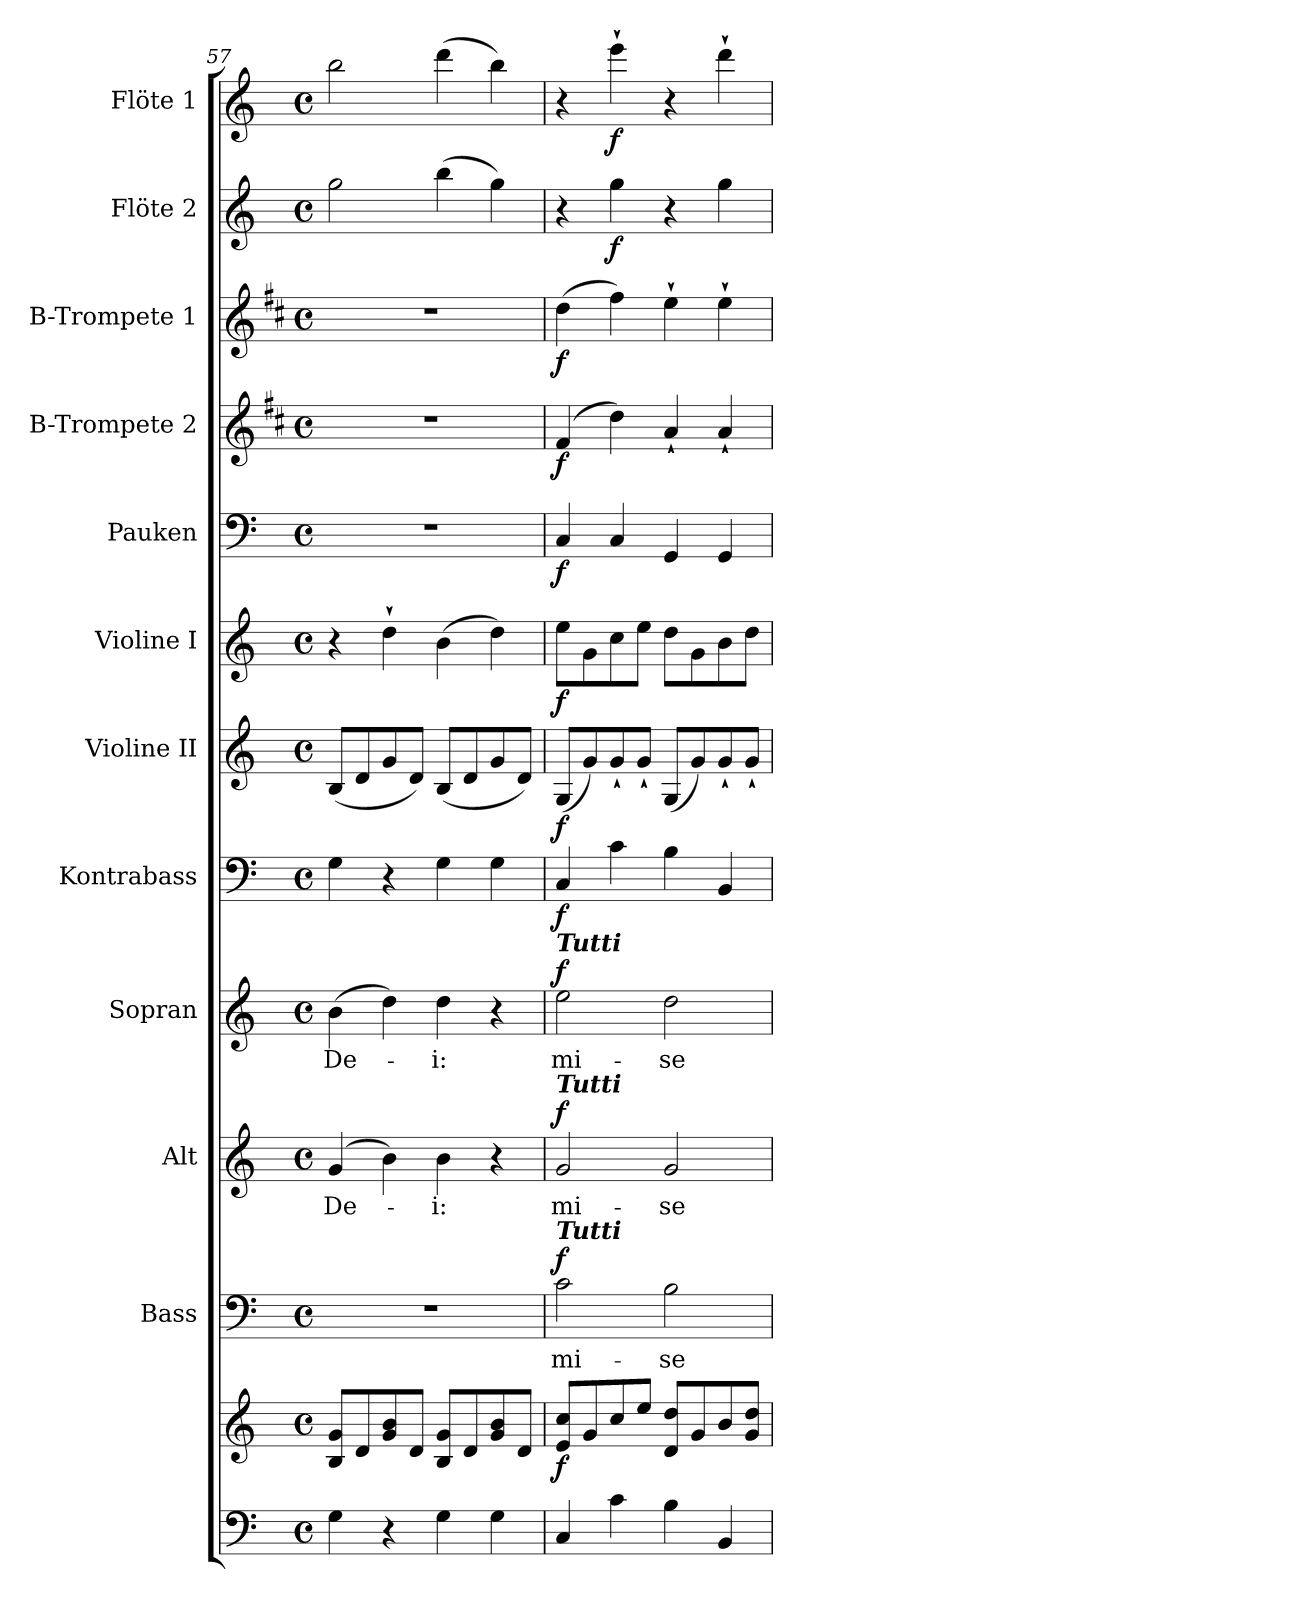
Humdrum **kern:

**kern	**kern	**dynam	**kern	**text	**dynam	**kern	**text	**dynam	**kern	**text	**dynam	**kern	**dynam	**kern	**dynam	**kern	**dynam	**kern	**dynam	**kern	**dynam	**kern	**dynam	**kern	**dynam	**kern	**dynam
*part12	*part12	*part12	*part11	*part11	*part11	*part10	*part10	*part10	*part9	*part9	*part9	*part8	*part8	*part7	*part7	*part6	*part6	*part5	*part5	*part4	*part4	*part3	*part3	*part2	*part2	*part1	*part1
*staff13	*staff12	*staff12/13	*staff11	*staff11	*staff11	*staff10	*staff10	*staff10	*staff9	*staff9	*staff9	*staff8	*staff8	*staff7	*staff7	*staff6	*staff6	*staff5	*staff5	*staff4	*staff4	*staff3	*staff3	*staff2	*staff2	*staff1	*staff1
*	*	*	*I"Bass	*	*	*I"Alt	*	*	*I"Sopran	*	*	*I"Kontrabass	*	*I"Violine II	*	*I"Violine I	*	*I"Pauken	*	*I"B-Trompete 2	*	*I"B-Trompete 1	*	*I"Flöte 2	*	*I"Flöte 1	*
*	*	*	*I'B.	*	*	*I'A.	*	*	*I'S.	*	*	*I'Kb.	*	*I'Vl. II	*	*I'Vl. I	*	*I'Pk.	*	*I'B Trp. 2	*	*I'B Trp. 1	*	*I'Fl. 2	*	*I'Fl. 1	*
*clefF4	*clefG2	*	*clefF4	*	*	*clefG2	*	*	*clefG2	*	*	*clefF4	*	*clefG2	*	*clefG2	*	*clefF4	*	*clefG2	*	*clefG2	*	*clefG2	*	*clefG2	*
*	*	*	*	*	*	*	*	*	*	*	*	*ITrd7c12	*	*	*	*	*	*	*	*ITrd1c2	*	*ITrd1c2	*	*	*	*	*
*k[]	*k[]	*	*k[]	*	*	*k[]	*	*	*k[]	*	*	*k[]	*	*k[]	*	*k[]	*	*k[]	*	*k[]	*	*k[]	*	*k[]	*	*k[]	*
*C:	*C:	*	*C:	*	*	*C:	*	*	*C:	*	*	*C:	*	*C:	*	*C:	*	*C:	*	*C:	*	*C:	*	*C:	*	*C:	*
*M4/4	*M4/4	*	*M4/4	*	*	*M4/4	*	*	*M4/4	*	*	*M4/4	*	*M4/4	*	*M4/4	*	*M4/4	*	*M4/4	*	*M4/4	*	*M4/4	*	*M4/4	*
*met(c)	*met(c)	*	*met(c)	*	*	*met(c)	*	*	*met(c)	*	*	*met(c)	*	*met(c)	*	*met(c)	*	*met(c)	*	*met(c)	*	*met(c)	*	*met(c)	*	*met(c)	*
=57	=57	=57	=57	=57	=57	=57	=57	=57	=57	=57	=57	=57	=57	=57	=57	=57	=57	=57	=57	=57	=57	=57	=57	=57	=57	=57	=57
!	!	!	!	!	!	!	!LO:LY:b	!	!	!LO:LY:b	!	!	!	!	!	!	!	!	!	!	!	!	!	!	!	!	!
4G\	8B/ 8g/L	.	1r	.	.	(4g/	De-	.	(>4b\	De-	.	4GG\	.	(<8B/L	.	4r	.	1r	.	1r	.	1r	.	2gg\	.	2bb\	.
.	8d/	.	.	.	.	.	.	.	.	.	.	.	.	8d/	.	.	.	.	.	.	.	.	.	.	.	.	.
4r	8g/ 8b/	.	.	.	.	4b\)	.	.	4dd\)	.	.	4r	.	8g/	.	4dd`>\	.	.	.	.	.	.	.	.	.	.	.
.	8d/J	.	.	.	.	.	.	.	.	.	.	.	.	8d/J)	.	.	.	.	.	.	.	.	.	.	.	.	.
!	!	!	!	!	!	!	!LO:LY:b	!	!	!LO:LY:b	!	!	!	!	!	!	!	!	!	!	!	!	!	!	!	!	!
4G\	8B/ 8g/L	.	.	.	.	4b\	-i:	.	4dd\	-i:	.	4GG\	.	(<8B/L	.	(>4b\	.	.	.	.	.	.	.	(>4bb\	.	(>4ddd\	.
.	8d/	.	.	.	.	.	.	.	.	.	.	.	.	8d/	.	.	.	.	.	.	.	.	.	.	.	.	.
4G\	8g/ 8b/	.	.	.	.	4r	.	.	4r	.	.	4GG\	.	8g/	.	4dd\)	.	.	.	.	.	.	.	4gg\)	.	4bb\)	.
.	8d/J	.	.	.	.	.	.	.	.	.	.	.	.	8d/J)	.	.	.	.	.	.	.	.	.	.	.	.	.
!!LO:PB:g=z
=58	=58	=58	=58	=58	=58	=58	=58	=58	=58	=58	=58	=58	=58	=58	=58	=58	=58	=58	=58	=58	=58	=58	=58	=58	=58	=58	=58
!	!	!	!	!	!	!	!	!	!LO:TX:a:Bi:t=Tutti	!	!	!	!	!	!	!	!	!	!	!	!	!	!	!	!	!	!
!	!	!	!	!	!	!LO:TX:a:Bi:t=Tutti	!	!	!	!	!	!	!	!	!	!	!	!	!	!	!	!	!	!	!	!	!
!	!	!	!LO:TX:a:Bi:t=Tutti	!	!	!	!	!	!	!	!	!	!	!	!	!	!	!	!	!	!	!	!	!	!	!	!
!	!	!LO:DY:b	!	!LO:LY:b	!LO:DY:a	!	!LO:LY:b	!LO:DY:a	!	!LO:LY:b	!LO:DY:a	!	!LO:DY:b	!	!LO:DY:b	!	!LO:DY:b	!	!LO:DY:b	!	!LO:DY:b	!	!LO:DY:b	!	!	!	!
4C/	8e/ 8cc/L	f	2c\	mi-	f	2g/	mi-	f	2ee\	mi-	f	4CC/	f	(<8G/L	f	8ee\L	f	4C/	f	(4e/	f	(>4cc\	f	4r	.	4r	.
.	8g/	.	.	.	.	.	.	.	.	.	.	.	.	8g/)	.	8g\	.	.	.	.	.	.	.	.	.	.	.
!	!	!	!	!	!	!	!	!	!	!	!	!	!	!	!	!	!	!	!	!	!	!	!	!	!LO:DY:b	!	!LO:DY:b
4c\	8cc/	.	.	.	.	.	.	.	.	.	.	4C\	.	8g`</	.	8cc\	.	4C/	.	4cc\)	.	4ee\)	.	4gg\	f	4eee`>\	f
.	8ee/J	.	.	.	.	.	.	.	.	.	.	.	.	8g`</J	.	8ee\J	.	.	.	.	.	.	.	.	.	.	.
!	!	!	!	!LO:LY:b	!	!	!LO:LY:b	!	!	!LO:LY:b	!	!	!	!	!	!	!	!	!	!	!	!	!	!	!	!	!
4B\	8d/ 8dd/L	.	2B\	-se-	.	2g/	-se-	.	2dd\	-se-	.	4BB\	.	(<8G/L	.	8dd\L	.	4GG/	.	4g`</	.	4dd`>\	.	4r	.	4r	.
.	8g/	.	.	.	.	.	.	.	.	.	.	.	.	8g/)	.	8g\	.	.	.	.	.	.	.	.	.	.	.
4BB/	8b/	.	.	.	.	.	.	.	.	.	.	4BBB/	.	8g`</	.	8b\	.	4GG/	.	4g`</	.	4dd`>\	.	4gg\	.	4ddd`>\	.
.	8g/ 8dd/J	.	.	.	.	.	.	.	.	.	.	.	.	8g`</J	.	8dd\J	.	.	.	.	.	.	.	.	.	.	.
=	=	=	=	=	=	=	=	=	=	=	=	=	=	=	=	=	=	=	=	=	=	=	=	=	=	=	=
*-	*-	*-	*-	*-	*-	*-	*-	*-	*-	*-	*-	*-	*-	*-	*-	*-	*-	*-	*-	*-	*-	*-	*-	*-	*-	*-	*-
